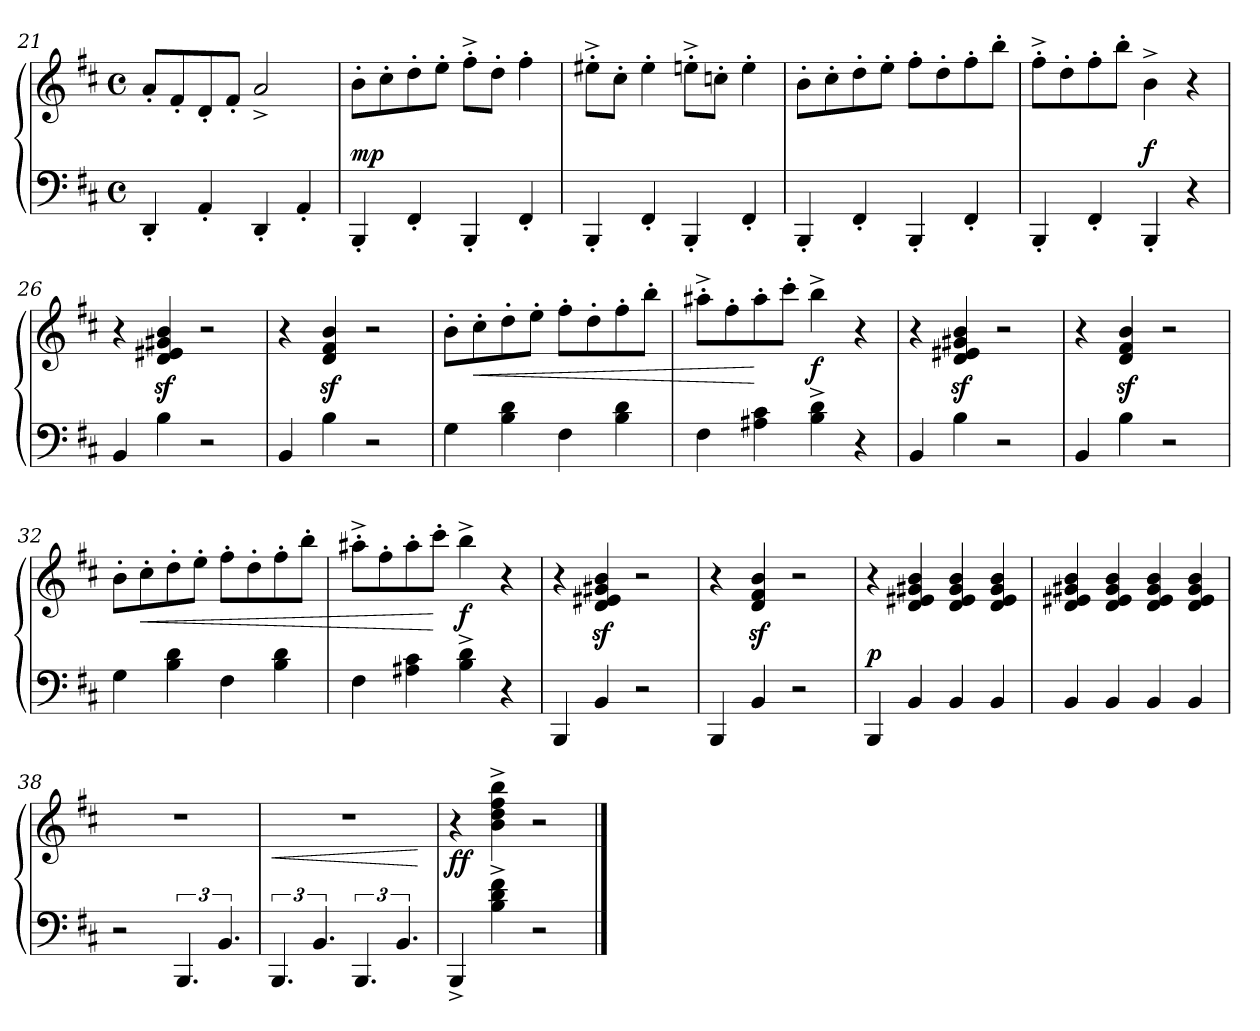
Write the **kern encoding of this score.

**kern	**kern	**dynam
*part1	*part1	*part1
*staff2	*staff1	*staff1/2
!!LO:LB:g=z
*clefF4	*clefG2	*
*k[f#c#]	*k[f#c#]	*
*D:	*D:	*
*M4/4	*M4/4	*
*met(c)	*met(c)	*
=21	=21	=21
4DD'/	8a'/L	.
.	8f#'/	.
4AA'/	8d'/	.
.	8f#'/J	.
4DD'/	2a^/	.
4AA'/	.	.
=22	=22	=22
!	!	!LO:DY:a=2
4BBB'/	8b'\L	mp
.	8cc#'\	.
4FF#'/	8dd'\	.
.	8ee'\J	.
4BBB'/	8ff#^'\L	.
.	8dd'\J	.
4FF#'/	4ff#'\	.
=23	=23	=23
4BBB'/	8ee#X^'\L	.
.	8cc#'\J	.
4FF#'/	4ee#'\	.
4BBB'/	8een^'\L	.
.	8ccn'\J	.
4FF#'/	4ee'\	.
=24	=24	=24
4BBB'/	8b'\L	.
.	8cc#'\	.
4FF#'/	8dd'\	.
.	8ee'\J	.
4BBB'/	8ff#'\L	.
.	8dd'\	.
4FF#'/	8ff#'\	.
.	8bb'\J	.
=25	=25	=25
4BBB'/	8ff#^'\L	.
.	8dd'\	.
4FF#'/	8ff#'\	.
.	8bb'\J	.
!	!	!LO:DY:a=2
4BBB'/	4b^\	f
4r	4r	.
!!LO:PB:g=z
=26	=26	=26
4BB/	4r	.
4B\	4d/z< 4e#X/z< 4g#X/z< 4b/z<	.
2r	2r	.
=27	=27	=27
4BB/	4r	.
4B\	4d/z< 4f#/z< 4b/z<	.
2r	2r	.
=28	=28	=28
4G\	8b'\L	.
!	!	!LO:HP:b
.	8cc#'\	<
4B\ 4d\	8dd'\	.
.	8ee'\J	.
4F#\	8ff#'\L	.
.	8dd'\	.
4B\ 4d\	8ff#'\	.
.	8bb'\J	.
=29	=29	=29
4F#\	8aa#X^'\L	.
.	8ff#'\	.
4A#X\ 4c#\	8aa#'\	[
.	8ccc#'\J	.
!	!	!LO:DY:b
4B\^ 4d\^	4bb^\	f
4r	4r	.
=30	=30	=30
4BB/	4r	.
4B\	4d/z< 4e#X/z< 4g#X/z< 4b/z<	.
2r	2r	.
=31	=31	=31
4BB/	4r	.
4B\	4d/z< 4f#/z< 4b/z<	.
2r	2r	.
!!LO:LB:g=z
=32	=32	=32
4G\	8b'\L	.
!	!	!LO:HP:b
.	8cc#'\	<
4B\ 4d\	8dd'\	.
.	8ee'\J	.
4F#\	8ff#'\L	.
.	8dd'\	.
4B\ 4d\	8ff#'\	.
.	8bb'\J	.
=33	=33	=33
4F#\	8aa#X^'\L	.
.	8ff#'\	.
4A#X\ 4c#\	8aa#'\	.
.	8ccc#'\J	[
!	!	!LO:DY:b
4B\^ 4d\^	4bb^\	f
4r	4r	.
=34	=34	=34
4BBB/	4r	.
4BB/	4d/z< 4e#X/z< 4g#X/z< 4b/z<	.
2r	2r	.
=35	=35	=35
4BBB/	4r	.
4BB/	4d/z< 4f#/z< 4b/z<	.
2r	2r	.
=36	=36	=36
!	!	!LO:DY:a=2
4BBB/	4r	p
4BB/	4d/ 4e#X/ 4g#X/ 4b/	.
4BB/	4d/ 4e#/ 4g#/ 4b/	.
4BB/	4d/ 4e#/ 4g#/ 4b/	.
!!LO:LB:g=z
=37	=37	=37
4BB/	4d/ 4e#X/ 4g#X/ 4b/	.
4BB/	4d/ 4e#/ 4g#/ 4b/	.
4BB/	4d/ 4e#/ 4g#/ 4b/	.
4BB/	4d/ 4e#/ 4g#/ 4b/	.
=38	=38	=38
2r	1r	.
6.BBB/	.	.
6.BB/	.	.
=39	=39	=39
!	!	!LO:HP:b
6.BBB/	1r	<
6.BB/	.	.
6.BBB/	.	.
6.BB/	.	.
.	.	[
=40	=40	=40
!	!	!LO:DY:b
4BBB^/	4r	ff
4B\^ 4d\^ 4f#\^	4b\^ 4dd\^ 4ff#\^ 4bb\^	.
2r	2r	.
==	==	==
*-	*-	*-
